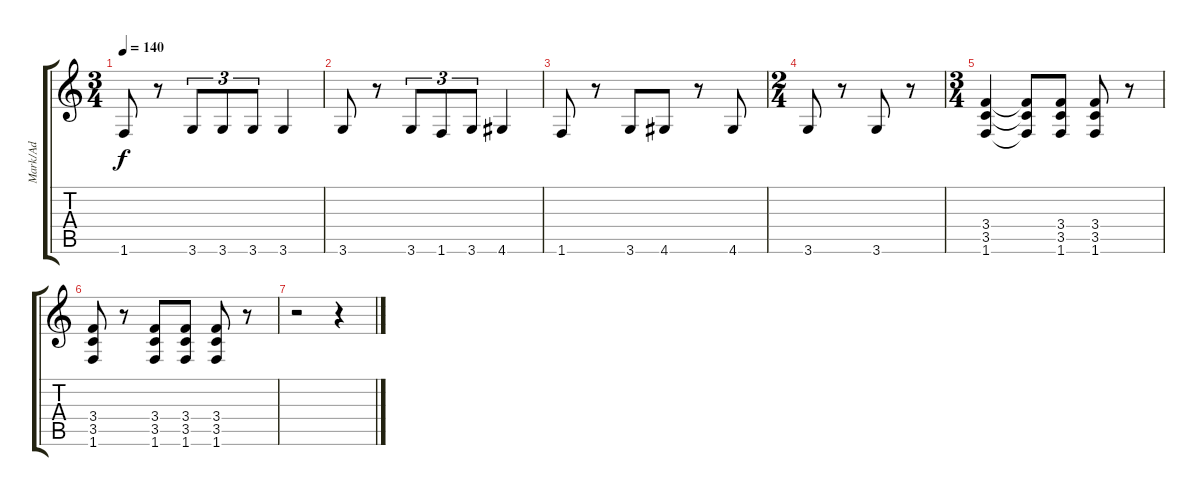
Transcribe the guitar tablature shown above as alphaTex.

\track ("Mark/Ad" "Mark/Ad") {instrument distortionguitar}
\staff {score tabs}
\tuning (E4 B3 G3 D3 A2 E2) {hide}
\ts (3 4)
\tempo 140
\clef g2
\ks c
1.6.8{dy f} r.8 3.6.8{tu (3 2)} 3.6.8{tu (3 2)} 3.6.8{tu (3 2)} 3.6.4 |
3.6.8 r.8 3.6.8{tu (3 2)} 1.6.8{tu (3 2)} 3.6.8{tu (3 2)} 4.6.4 |
1.6.8 r.8 3.6.8 4.6.8 r.8 4.6.8 |
\ts (2 4)
3.6.8 r.8 3.6.8 r.8 |
\ts (3 4)
(3.4 3.5 1.6).4 (3.4{t} 3.5{t} 1.6{t}).8 (3.4 3.5 1.6).8 (3.4 3.5 1.6).8 r.8 |
(3.4 3.5 1.6).8 r.8 (3.4 3.5 1.6).8 (3.4 3.5 1.6).8 (3.4 3.5 1.6).8 r.8 |
r.2 r.4
